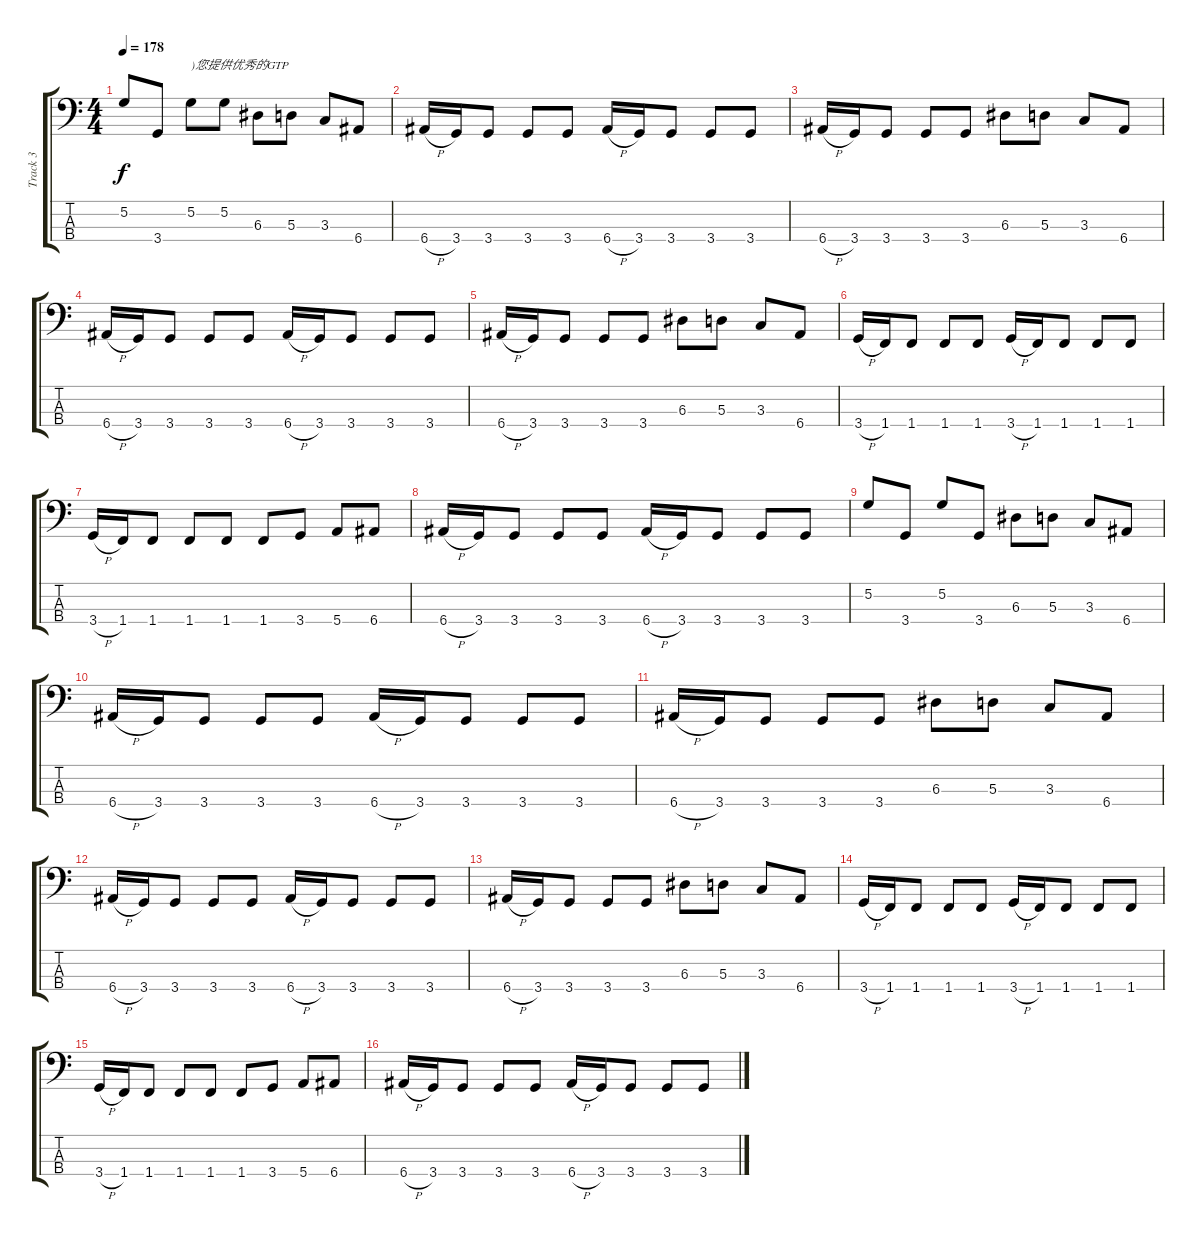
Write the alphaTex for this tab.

\track ("Track 3" "Track 3") {instrument electricbassfinger}
\staff {score tabs}
\tuning (G2 D2 A1 E1) {hide}
\ts (4 4)
\tempo 178
\clef f4
\ks c
5.2.8{dy f} 3.4.8 5.2.8{txt ")您提供优秀的GTP"} 5.2.8 6.3.8 5.3.8 3.3.8 6.4.8 |
6.4{h}.16 3.4.16 3.4.8 3.4.8 3.4.8 6.4{h}.16 3.4.16 3.4.8 3.4.8 3.4.8 |
6.4{h}.16 3.4.16 3.4.8 3.4.8 3.4.8 6.3.8 5.3.8 3.3.8 6.4.8 |
6.4{h}.16 3.4.16 3.4.8 3.4.8 3.4.8 6.4{h}.16 3.4.16 3.4.8 3.4.8 3.4.8 |
6.4{h}.16 3.4.16 3.4.8 3.4.8 3.4.8 6.3.8 5.3.8 3.3.8 6.4.8 |
3.4{h}.16 1.4.16 1.4.8 1.4.8 1.4.8 3.4{h}.16 1.4.16 1.4.8 1.4.8 1.4.8 |
3.4{h}.16 1.4.16 1.4.8 1.4.8 1.4.8 1.4.8 3.4.8 5.4.8 6.4.8 |
6.4{h}.16 3.4.16 3.4.8 3.4.8 3.4.8 6.4{h}.16 3.4.16 3.4.8 3.4.8 3.4.8 |
5.2.8 3.4.8 5.2.8 3.4.8 6.3.8 5.3.8 3.3.8 6.4.8 |
6.4{h}.16 3.4.16 3.4.8 3.4.8 3.4.8 6.4{h}.16 3.4.16 3.4.8 3.4.8 3.4.8 |
6.4{h}.16 3.4.16 3.4.8 3.4.8 3.4.8 6.3.8 5.3.8 3.3.8 6.4.8 |
6.4{h}.16 3.4.16 3.4.8 3.4.8 3.4.8 6.4{h}.16 3.4.16 3.4.8 3.4.8 3.4.8 |
6.4{h}.16 3.4.16 3.4.8 3.4.8 3.4.8 6.3.8 5.3.8 3.3.8 6.4.8 |
3.4{h}.16 1.4.16 1.4.8 1.4.8 1.4.8 3.4{h}.16 1.4.16 1.4.8 1.4.8 1.4.8 |
3.4{h}.16 1.4.16 1.4.8 1.4.8 1.4.8 1.4.8 3.4.8 5.4.8 6.4.8 |
6.4{h}.16 3.4.16 3.4.8 3.4.8 3.4.8 6.4{h}.16 3.4.16 3.4.8 3.4.8 3.4.8
